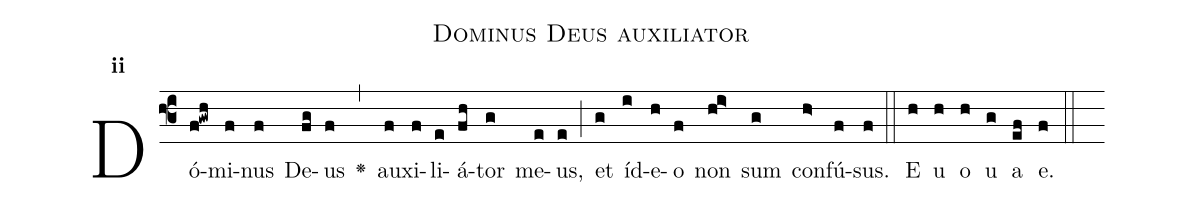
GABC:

name:Dominus Deus auxiliator;
office-part:Antiphona;
mode:2;
%%
initial-style: 1;
name: Dominus Deus auxiliator
book: Antiphonae & Responsoria/Tomus II, p. 105;
occasion: Hebdomada Sancta Dominica in Palmis;
office-part: Vesperae I Ant 2;
user-notes: ;
commentary: ;
annotation: 2d;
centering-scheme: english;
fontsize: 12;
font: OFLSortsMillGoudy;
height: 11;
width: 4.5;
%%
(f3)Dó(f!gwh)mi(f)nus(f) De(fg)us(f) <v>\greheightstar</v>(,) au(f)xi(f)li(e)á(fh)tor(g) me(e)us,(e) (;) et(g) íd(i)e(h)o(f) non(hi>) sum(g) con(h>)fú(f)sus.(f) (::)
E(h) u(h) o(h) u(g) a(ef) e.(f) (::)
